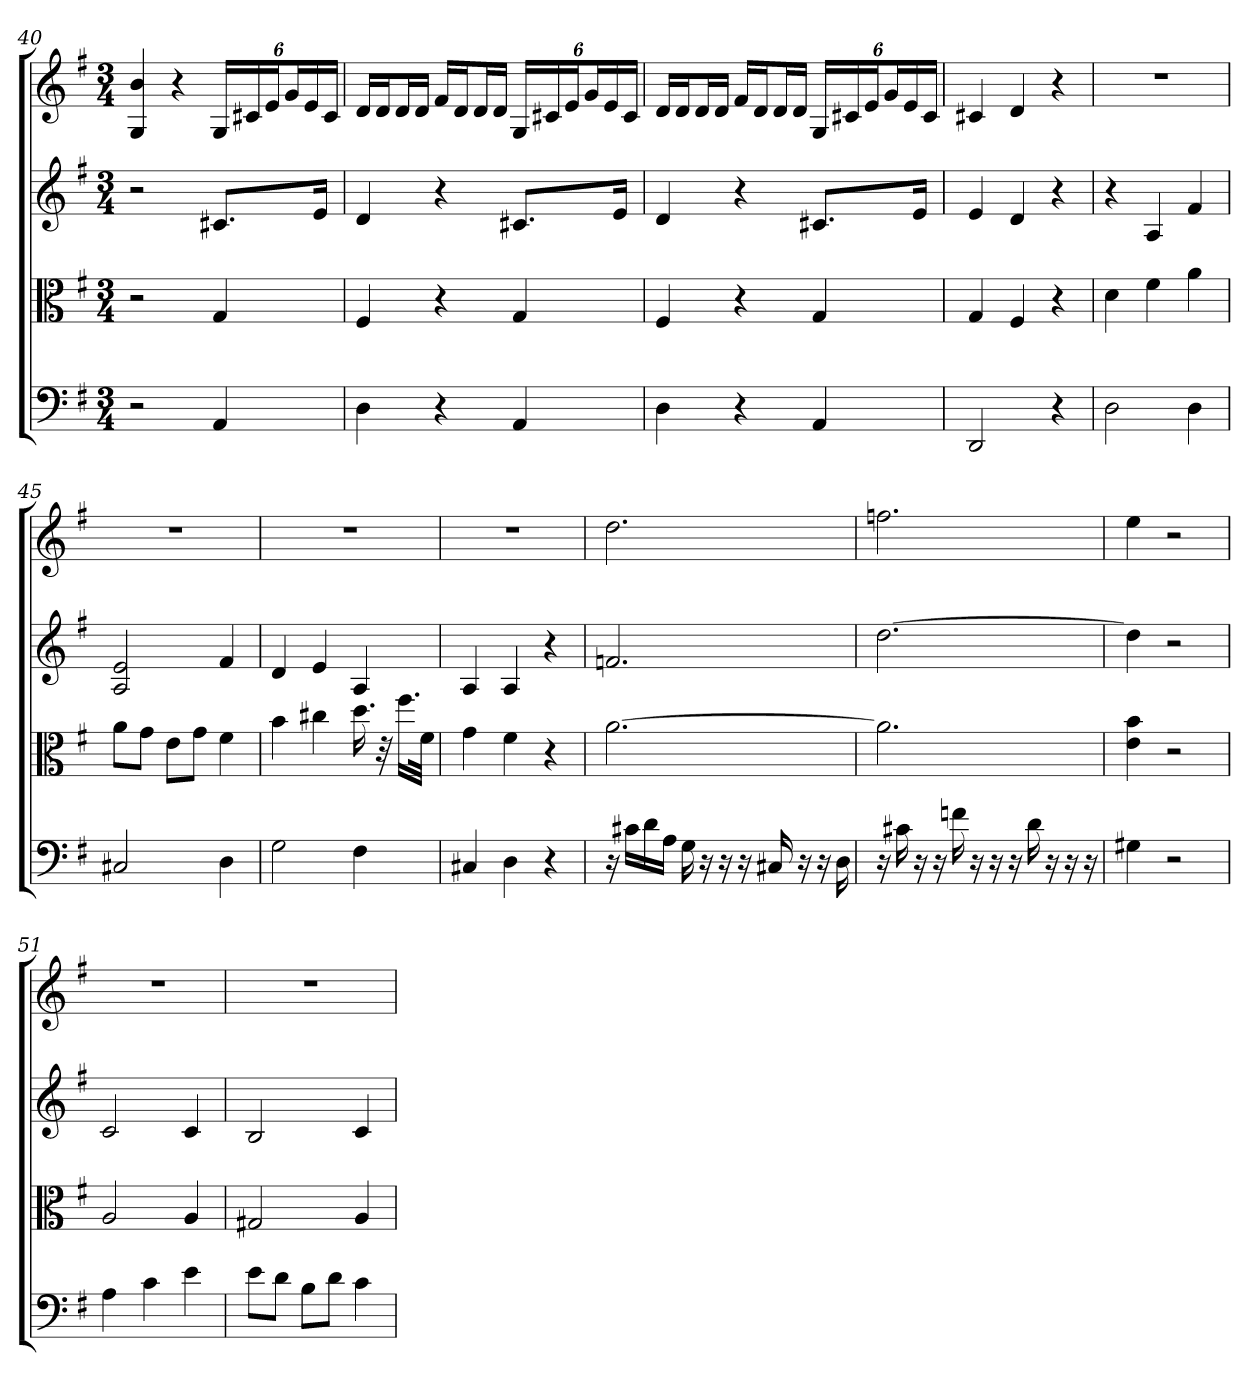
**kern	**kern	**kern	**kern
*part4	*part3	*part2	*part1
*staff4	*staff3	*staff2	*staff1
*clefF4	*clefC3	*clefG2	*clefG2
*k[f#]	*k[f#]	*k[f#]	*k[f#]
*G:	*G:	*G:	*G:
*M3/4	*M3/4	*M3/4	*M3/4
=40	=40	=40	=40
2r	2r	2r	4G 4b
.	.	.	4r
4AA	4G	8.c#X/L	24G/LL
.	.	.	24c#X/
.	.	.	24e/J
.	.	.	24g/L
.	.	.	24e/
.	.	16e/Jk	.
.	.	.	24c#/JJ
=41	=41	=41	=41
4D	4F#	4d	16d/LL
.	.	.	16d/J
.	.	.	16d/L
.	.	.	16d/JJ
4r	4r	4r	16f#/LL
.	.	.	16d/J
.	.	.	16d/L
.	.	.	16d/JJ
4AA	4G	8.c#X/L	24G/LL
.	.	.	24c#X/
.	.	.	24e/J
.	.	.	24g/L
.	.	.	24e/
.	.	16e/Jk	.
.	.	.	24c#/JJ
=42	=42	=42	=42
4D	4F#	4d	16d/LL
.	.	.	16d/J
.	.	.	16d/L
.	.	.	16d/JJ
4r	4r	4r	16f#/LL
.	.	.	16d/J
.	.	.	16d/L
.	.	.	16d/JJ
4AA	4G	8.c#X/L	24G/LL
.	.	.	24c#X/
.	.	.	24e/J
.	.	.	24g/L
.	.	.	24e/
.	.	16e/Jk	.
.	.	.	24c#/JJ
=43	=43	=43	=43
2DD	4G	4e	4c#X
.	4F#	4d	4d
4r	4r	4r	4r
=44	=44	=44	=44
2D	4d	4r	2.r
.	4f#	4A	.
4D	4a	4f#	.
=45	=45	=45	=45
2C#X	8a\L	2A 2e	2.r
.	8g\J	.	.
.	8e\L	.	.
.	8g\J	.	.
4D	4f#	4f#	.
=46	=46	=46	=46
2G	4b	4d	2.r
.	4cc#X	4e	.
4F#	16.dd	4A	.
.	32r	.	.
.	16.ff#\LL	.	.
.	32f#\JJk	.	.
=47	=47	=47	=47
4C#X	4g	4A	2.r
4D	4f#	4A	.
4r	4r	4r	.
=48	=48	=48	=48
16r	[2.a	2.fn	2.dd
16c#X\LL	.	.	.
16d\	.	.	.
16A\JJ	.	.	.
16G	.	.	.
16r	.	.	.
16r	.	.	.
16r	.	.	.
16C#X	.	.	.
16r	.	.	.
16r	.	.	.
16D	.	.	.
=49	=49	=49	=49
16r	2.a]	[2.dd	2.ffn
16c#X	.	.	.
16r	.	.	.
16r	.	.	.
16fn	.	.	.
16r	.	.	.
16r	.	.	.
16r	.	.	.
16d	.	.	.
16r	.	.	.
16r	.	.	.
16r	.	.	.
=50	=50	=50	=50
4G#X	4e 4b	4dd]	4ee
2r	2r	2r	2r
=51	=51	=51	=51
4A	2A	2c	2.r
4c	.	.	.
4e	4A	4c	.
=52	=52	=52	=52
8e\L	2G#X	2B	2.r
8d\J	.	.	.
8B\L	.	.	.
8d\J	.	.	.
4c	4A	4c	.
=	=	=	=
*-	*-	*-	*-
